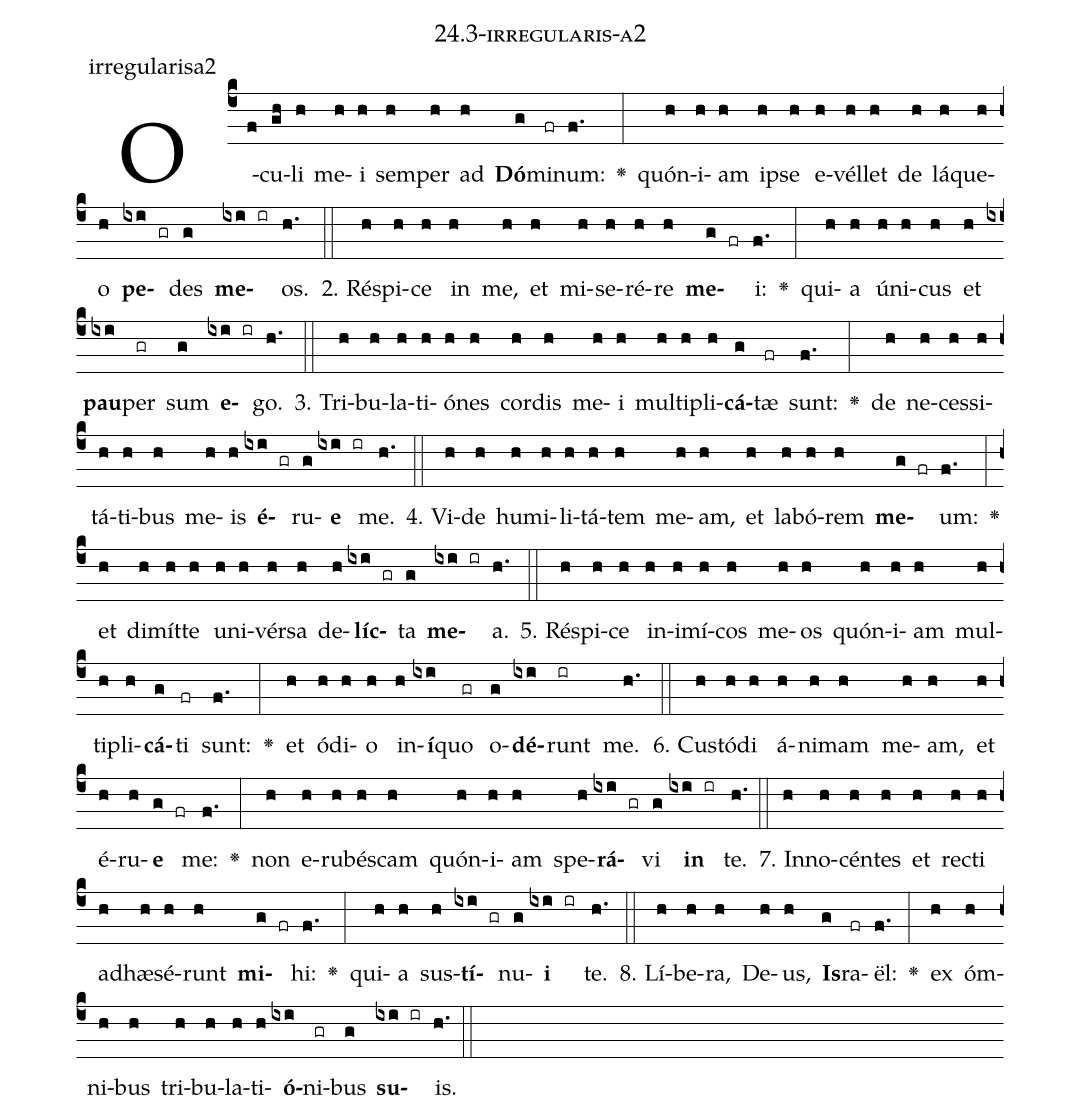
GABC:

name: 24.3-irregularis-a2;
annotation: irregularisa2;
%%
(c4)O(f)cu(gh)li(h) me(h)i(h) sem(h)per(h) ad(h) <b>Dó</b>(g)mi(fr)num:(f.) <v>\greheightstar</v>(:) quón(h)i(h)am(h) ip(h)se(h) e(h)vél(h)let(h) de(h) lá(h)que(h)o(h) <b>pe</b>(ixi gr)des(g) <b>me</b>(ixi ir)os.(h.) (::)
2. Ré(h)spi(h)ce(h) in(h) me,(h) et(h) mi(h)se(h)ré(h)re(h) <b>me</b>(g fr)i:(f.) <v>\greheightstar</v>(:) qui(h)a(h) ú(h)ni(h)cus(h) et(h) <b>pau</b>(ixi)per(gr) sum(g) <b>e</b>(ixi ir)go.(h.) (::)
3. Tri(h)bu(h)la(h)ti(h)ó(h)nes(h) cor(h)dis(h) me(h)i(h) mul(h)ti(h)pli(h)<b>cá</b>(g)tæ(fr) sunt:(f.) <v>\greheightstar</v>(:) de(h) ne(h)ces(h)si(h)tá(h)ti(h)bus(h) me(h)is(h) <b>é</b>(ixi gr)ru(g)<b>e</b>(ixi ir) me.(h.) (::)
4. Vi(h)de(h) hu(h)mi(h)li(h)tá(h)tem(h) me(h)am,(h) et(h) la(h)bó(h)rem(h) <b>me</b>(g fr)um:(f.) <v>\greheightstar</v>(:) et(h) di(h)mít(h)te(h) u(h)ni(h)vér(h)sa(h) de(h)<b>líc</b>(ixi gr)ta(g) <b>me</b>(ixi ir)a.(h.) (::)
5. Ré(h)spi(h)ce(h) in(h)i(h)mí(h)cos(h) me(h)os(h) quón(h)i(h)am(h) mul(h)ti(h)pli(h)<b>cá</b>(g)ti(fr) sunt:(f.) <v>\greheightstar</v>(:) et(h) ó(h)di(h)o(h) in(h)<b>í</b>(ixi)quo(gr) o(g)<b>dé</b>(ixi)runt(ir) me.(h.) (::)
6. Cus(h)tó(h)di(h) á(h)ni(h)mam(h) me(h)am,(h) et(h) é(h)ru(h)<b>e</b>(g fr) me:(f.) <v>\greheightstar</v>(:) non(h) e(h)ru(h)bés(h)cam(h) quón(h)i(h)am(h) spe(h)<b>rá</b>(ixi gr)vi(g) <b>in</b>(ixi ir) te.(h.) (::)
7. In(h)no(h)cén(h)tes(h) et(h) rec(h)ti(h) ad(h)hæ(h)sé(h)runt(h) <b>mi</b>(g fr)hi:(f.) <v>\greheightstar</v>(:) qui(h)a(h) sus(h)<b>tí</b>(ixi gr)nu(g)<b>i</b>(ixi ir) te.(h.) (::)
8. Lí(h)be(h)ra,(h) De(h)us,(h) <b>Is</b>(g)ra(fr)ël:(f.) <v>\greheightstar</v>(:) ex(h) óm(h)ni(h)bus(h) tri(h)bu(h)la(h)ti(h)<b>ó</b>(ixi)ni(gr)bus(g) <b>su</b>(ixi ir)is.(h.) (::)
